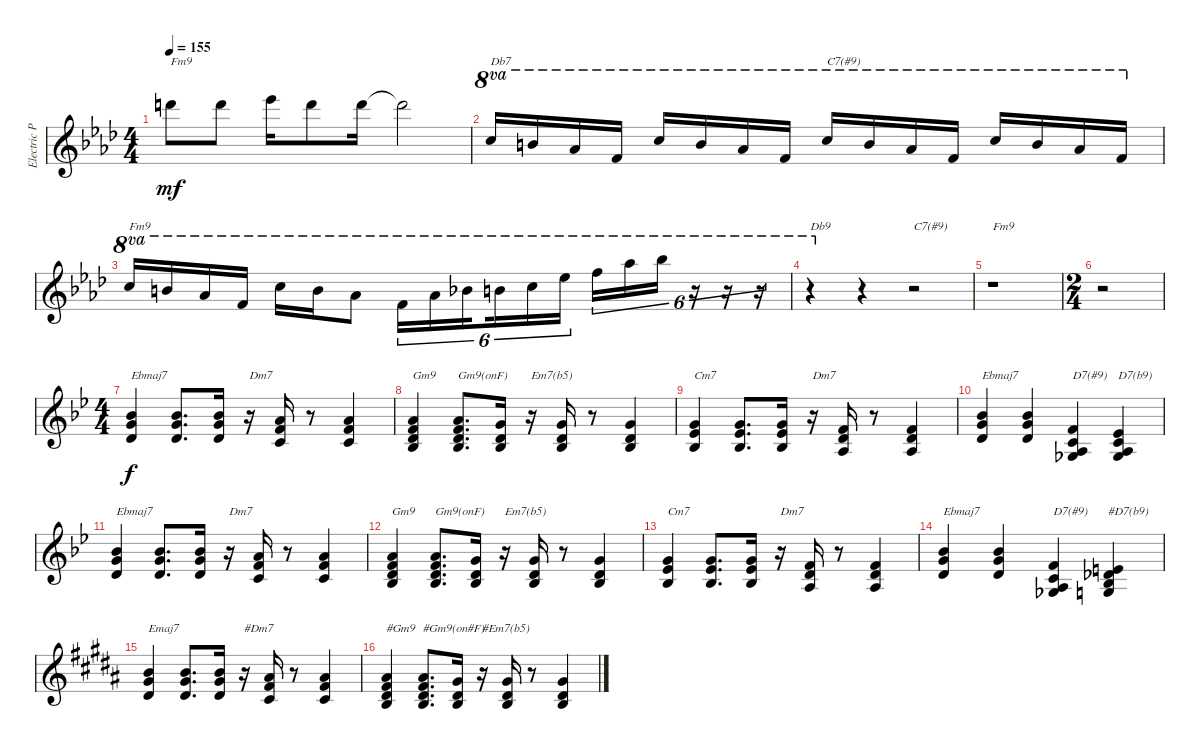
\track ("Electric Piano (Staff 1)" "Electric P") {instrument electricgrandpiano}
\staff {score}
\tuning (E4 B3 G3 D3 A2 E2 B1) {hide}
\ts (4 4)
\tempo 155
\clef g2
\ks ab
22.1{t}.8{txt "Fm9" dy mf} 22.1.8 23.1.16 22.1.8 22.1.16 22.1{t}.2 |
20.1.16{ot 8va txt "Db7"} 19.1.16{ot 8va} 16.1.16{ot 8va} 13.1.16{ot 8va} 20.1.16{ot 8va} 19.1.16{ot 8va} 16.1.16{ot 8va} 13.1.16{ot 8va} 20.1.16{ot 8va txt "C7(#9)"} 19.1.16{ot 8va} 16.1.16{ot 8va} 13.1.16{ot 8va} 20.1.16{ot 8va} 19.1.16{ot 8va} 16.1.16{ot 8va} 13.1.16{ot 8va} |
20.1.16{ot 8va txt "Fm9"} 19.1.16{ot 8va} 16.1.16{ot 8va} 13.1.16{ot 8va} 20.1.16{ot 8va} 19.1.16{ot 8va} 16.1.8{ot 8va} 13.1.16{tu (6 4) ot 8va} 16.1.16{tu (6 4) ot 8va} 18.1.16{tu (6 4) ot 8va beam splitsecondary} 19.1.16{tu (6 4) ot 8va} 20.1.16{tu (6 4) ot 8va} 23.1.16{tu (6 4) ot 8va} 25.1.16{tu (6 4) ot 8va} 28.1.16{tu (6 4) ot 8va} 30.1.16{tu (6 4) ot 8va beam splitsecondary} r.16{tu (6 4) ot 8va} r.16{tu (6 4) ot 8va} r.16{tu (6 4) ot 8va} |
r.4{ot 8va txt "Db9"} r.4 r.2{txt "C7(#9)"} |
r.1{txt "Fm9"} |
\ts (2 4)
r.2 |
\ts (4 4)
\ks bb
(3.1 3.2 15.3).4{txt "Ebmaj7" dy f} (3.1 3.2 15.3).8{d} (3.1 3.2 15.3).16 r.16{txt "Dm7"} (1.1 1.2 14.3).16 r.8 (1.1 1.2 14.3).4 |
(1.1 3.2 3.3 19.4).4{txt "Gm9"} (1.1 3.2 3.3 19.4).8{d txt "Gm9(onF)"} (3.1 3.2 3.3).16 r.16{txt "Em7(b5)"} (3.1 3.2 3.3).16 r.8 (3.1 3.2 3.3).4 |
(3.1 4.2 3.3).4{txt "Cm7"} (3.1 4.2 3.3).8{d} (3.1 4.2 3.3).16 r.16{txt "Dm7"} (1.1 3.2 2.3).16 r.8 (1.1 3.2 2.3).4 |
(3.1 3.2 15.3).4{txt "Ebmaj7"} (3.1 3.2 15.3).4 (1.1 1.2 2.3 4.4).4{txt "D7(#9)"} (1.2 2.3 13.4 9.5).4{txt "D7(b9)"} |
(3.1 3.2 15.3).4{txt "Ebmaj7"} (3.1 3.2 15.3).8{d} (3.1 3.2 15.3).16 r.16{txt "Dm7"} (1.1 1.2 14.3).16 r.8 (1.1 1.2 14.3).4 |
(1.1 3.2 3.3 19.4).4{txt "Gm9"} (1.1 3.2 3.3 19.4).8{d txt "Gm9(onF)"} (3.1 3.2 3.3).16 r.16{txt "Em7(b5)"} (3.1 3.2 3.3).16 r.8 (3.1 3.2 3.3).4 |
(3.1 4.2 3.3).4{txt "Cm7"} (3.1 4.2 3.3).8{d} (3.1 4.2 3.3).16 r.16{txt "Dm7"} (1.1 3.2 2.3).16 r.8 (1.1 3.2 2.3).4 |
(3.1 3.2 15.3).4{txt "Ebmaj7"} (3.1 3.2 15.3).4 (1.1 1.2 2.3 4.4).4{txt "D7(#9)"} (0.1 2.2 3.3 5.4).4{txt "#D7(b9)"} |
\ks b
(4.1 4.2 16.3).4{txt "Emaj7"} (4.1 4.2 16.3).8{d} (4.1 4.2 16.3).16 r.16{txt "#Dm7"} (2.1 2.2 15.3).16 r.8 (2.1 2.2 15.3).4 |
(2.1 0.2 8.3 20.4).4{txt "#Gm9"} (2.1 0.2 8.3 20.4).8{d txt "#Gm9(on#F)"} (4.1 0.2 8.3).16 r.16{txt "#Em7(b5)"} (4.1 0.2 8.3).16 r.8 (4.1 0.2 8.3).4
